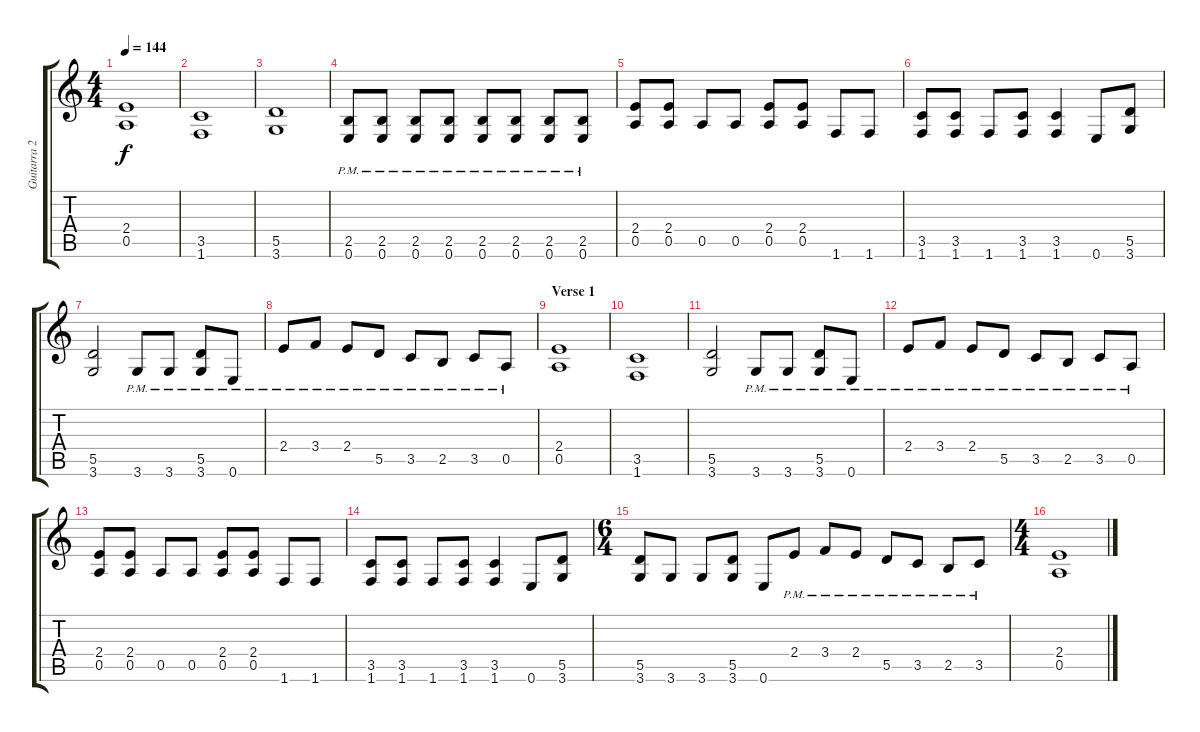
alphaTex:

\track ("Guitarra 2" "Guitarra 2") {instrument distortionguitar}
\staff {score tabs}
\tuning (E4 B3 G3 D3 A2 E2) {hide}
\ts (4 4)
\tempo 144
\clef g2
\ks c
(2.4 0.5).1{dy f} |
(3.5 1.6).1 |
(5.5 3.6).1 |
(2.5{pm} 0.6{pm}).8 (2.5{pm} 0.6{pm}).8 (2.5{pm} 0.6{pm}).8 (2.5{pm} 0.6{pm}).8 (2.5{pm} 0.6{pm}).8 (2.5{pm} 0.6{pm}).8 (2.5{pm} 0.6{pm}).8 (2.5{pm} 0.6{pm}).8 |
(2.4 0.5).8 (2.4 0.5).8 0.5.8 0.5.8 (2.4 0.5).8 (2.4 0.5).8 1.6.8 1.6.8 |
(3.5 1.6).8 (3.5 1.6).8 1.6.8 (3.5 1.6).8 (3.5 1.6).4 0.6.8 (5.5 3.6).8 |
(5.5 3.6).2 3.6{pm}.8 3.6{pm}.8 (5.5{pm} 3.6{pm}).8 0.6{pm}.8 |
2.4{pm}.8 3.4{pm}.8 2.4{pm}.8 5.5{pm}.8 3.5{pm}.8 2.5{pm}.8 3.5{pm}.8 0.5{pm}.8 |
\section ("" "Verse 1")
(2.4 0.5).1 |
(3.5 1.6).1 |
(5.5 3.6).2 3.6{pm}.8 3.6{pm}.8 (5.5{pm} 3.6{pm}).8 0.6{pm}.8 |
2.4{pm}.8 3.4{pm}.8 2.4{pm}.8 5.5{pm}.8 3.5{pm}.8 2.5{pm}.8 3.5{pm}.8 0.5{pm}.8 |
(2.4 0.5).8 (2.4 0.5).8 0.5.8 0.5.8 (2.4 0.5).8 (2.4 0.5).8 1.6.8 1.6.8 |
(3.5 1.6).8 (3.5 1.6).8 1.6.8 (3.5 1.6).8 (3.5 1.6).4 0.6.8 (5.5 3.6).8 |
\ts (6 4)
(5.5 3.6).8 3.6.8 3.6.8 (5.5 3.6).8 0.6.8 2.4{pm}.8 3.4{pm}.8 2.4{pm}.8 5.5{pm}.8 3.5{pm}.8 2.5{pm}.8 3.5{pm}.8 |
\ts (4 4)
(2.4 0.5).1
